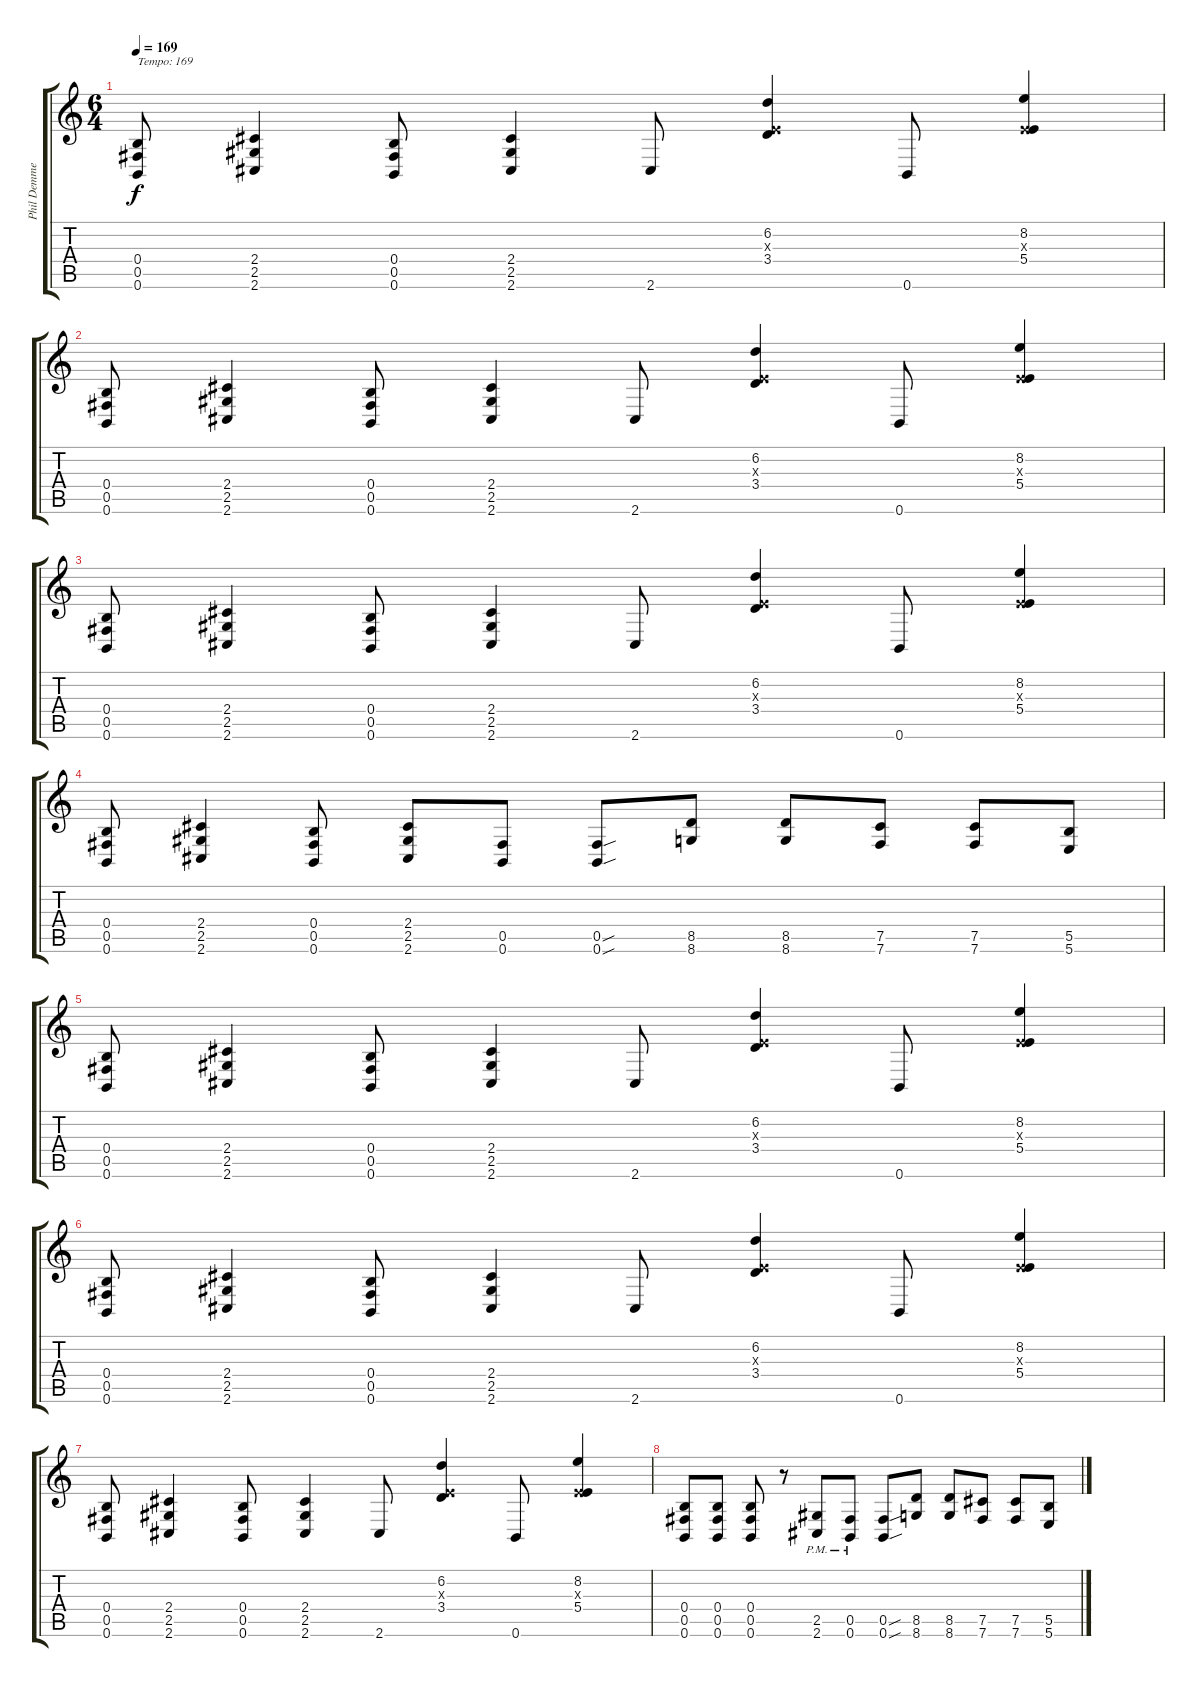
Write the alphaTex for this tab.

\track ("Phil Demmel" "Phil Demme") {instrument distortionguitar}
\staff {score tabs}
\tuning (Db4 Ab3 E3 B2 Gb2 B1) {hide}
\ts (6 4)
\tempo 169
\clef g2
\ks c
(0.4 0.5 0.6).8{txt "Tempo: 169" dy f volume 13 instrument distortionguitar} (2.4 2.5 2.6).4 (0.4 0.5 0.6).8 (2.4 2.5 2.6).4 2.6.8 (6.2 0.3{x} 3.4).4 0.6.8 (8.2 0.3{x} 5.4).4 |
(0.4 0.5 0.6).8 (2.4 2.5 2.6).4 (0.4 0.5 0.6).8 (2.4 2.5 2.6).4 2.6.8 (6.2 0.3{x} 3.4).4 0.6.8 (8.2 0.3{x} 5.4).4 |
(0.4 0.5 0.6).8 (2.4 2.5 2.6).4 (0.4 0.5 0.6).8 (2.4 2.5 2.6).4 2.6.8 (6.2 0.3{x} 3.4).4 0.6.8 (8.2 0.3{x} 5.4).4 |
(0.4 0.5 0.6).8 (2.4 2.5 2.6).4 (0.4 0.5 0.6).8 (2.4 2.5 2.6).8 (0.5 0.6).8 (0.5{sou} 0.6{sou}).8 (8.5 8.6).8 (8.5 8.6).8 (7.5 7.6).8 (7.5 7.6).8 (5.5 5.6).8 |
(0.4 0.5 0.6).8 (2.4 2.5 2.6).4 (0.4 0.5 0.6).8 (2.4 2.5 2.6).4 2.6.8 (6.2 0.3{x} 3.4).4 0.6.8 (8.2 0.3{x} 5.4).4 |
(0.4 0.5 0.6).8 (2.4 2.5 2.6).4 (0.4 0.5 0.6).8 (2.4 2.5 2.6).4 2.6.8 (6.2 0.3{x} 3.4).4 0.6.8 (8.2 0.3{x} 5.4).4 |
(0.4 0.5 0.6).8 (2.4 2.5 2.6).4 (0.4 0.5 0.6).8 (2.4 2.5 2.6).4 2.6.8 (6.2 0.3{x} 3.4).4 0.6.8 (8.2 0.3{x} 5.4).4 |
(0.4 0.5 0.6).8 (0.4 0.5 0.6).8 (0.4 0.5 0.6).8 r.8 (2.5{pm} 2.6{pm}).8 (0.5{pm} 0.6{pm}).8 (0.5{sou} 0.6{sou}).8 (8.5 8.6).8 (8.5 8.6).8 (7.5 7.6).8 (7.5 7.6).8 (5.5 5.6).8
